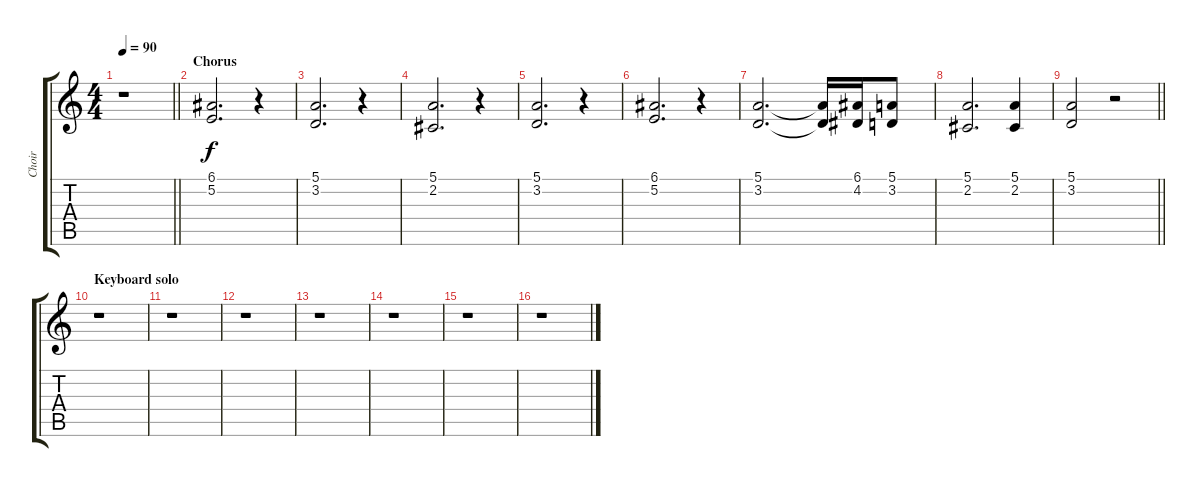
\track ("Choir" "Choir") {instrument flute}
\staff {score tabs}
\tuning (E4 B3 G3 D3 A2 E2) {hide}
\ts (4 4)
\tempo 90
\clef g2
\barLineRight lightlight
\ks c
r.1{dy f} |
\section ("" "Chorus")
(6.1 5.2).2{d} r.4 |
(5.1 3.2).2{d} r.4 |
(5.1 2.2).2{d} r.4 |
(5.1 3.2).2{d} r.4 |
(6.1 5.2).2{d} r.4 |
(5.1 3.2).2{d} (5.1{t} 3.2{t}).16 (6.1 4.2).16 (5.1 3.2).8 |
(5.1 2.2).2{d} (5.1 2.2).4 |
\barLineRight lightlight
(5.1 3.2).2 r.2 |
\section ("" "Keyboard solo")
r.1 |
r.1 |
r.1 |
r.1 |
r.1 |
r.1 |
r.1
